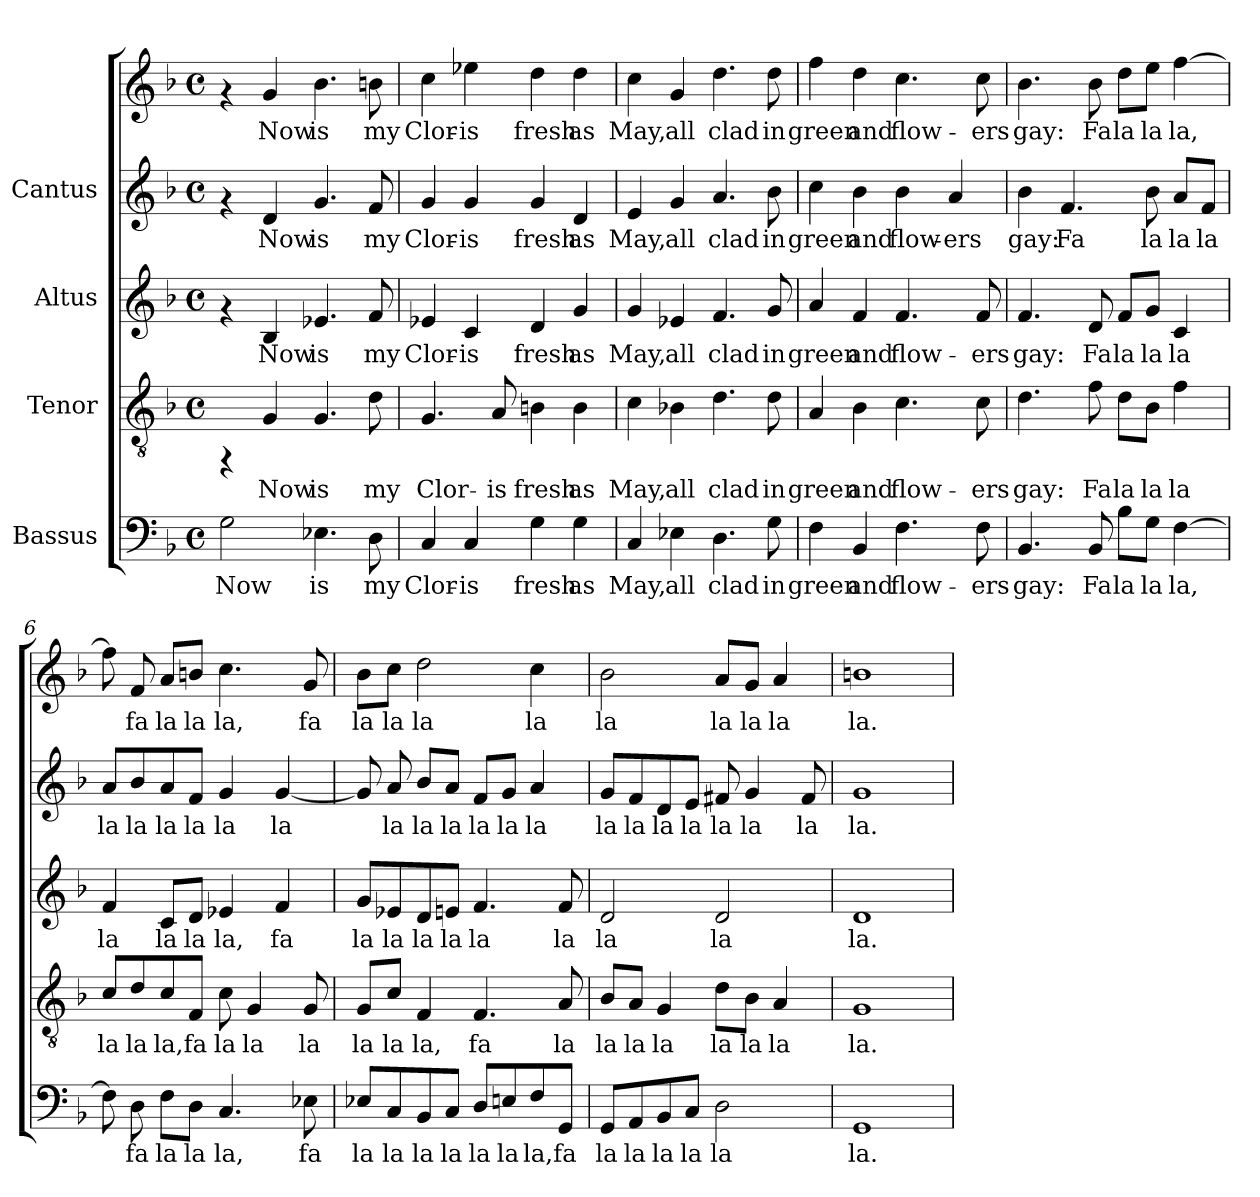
**kern	**text	**kern	**text	**kern	**text	**kern	**text	**kern	**text
*part4	*part4	*part3	*part3	*part2	*part2	*part1	*part1	*part1	*part1
*staff5	*staff5	*staff4	*staff4	*staff3	*staff3	*staff2	*staff2	*staff1	*staff1
*I"Bassus	*	*I"Tenor	*	*I"Altus	*	*I"Cantus	*	*	*
!!LO:PB:g=z
*stria5	*	*stria5	*	*stria5	*	*stria5	*	*stria5	*
*clefF4	*	*clefGv2	*	*clefG2	*	*clefG2	*	*clefG2	*
*k[b-]	*	*k[b-]	*	*k[b-]	*	*k[b-]	*	*k[b-]	*
*F:	*	*F:	*	*F:	*	*F:	*	*F:	*
*M4/4	*	*M4/4	*	*M4/4	*	*M4/4	*	*M4/4	*
*met(c)	*	*met(c)	*	*met(c)	*	*met(c)	*	*met(c)	*
*MM144	*	*MM144	*	*MM144	*	*MM144	*	*MM144	*
=1	=1	=1	=1	=1	=1	=1	=1	=1	=1
!	!LO:LY:b:cj	!	!	!	!	!	!	!	!
2G\	Now	4rFF	.	4rf	.	4rf	.	4rf	.
!	!	!	!LO:LY:b:cj	!	!LO:LY:b:cj	!	!LO:LY:b:cj	!	!LO:LY:b:cj
.	.	4G/	Now	4B-/	Now	4d/	Now	4g/	Now
!	!LO:LY:b:cj	!	!LO:LY:b:cj	!	!LO:LY:b:cj	!	!LO:LY:b:cj	!	!LO:LY:b:cj
4.E-X\	is	4.G/	is	4.e-X/	is	4.g/	is	4.b-\	is
!	!LO:LY:b:cj	!	!LO:LY:b:cj	!	!LO:LY:b:cj	!	!LO:LY:b:cj	!	!LO:LY:b:cj
8D\	my	8d\	my	8f/	my	8f/	my	8bn\	my
=2	=2	=2	=2	=2	=2	=2	=2	=2	=2
!	!LO:LY:b:cj	!	!LO:LY:b:cj	!	!LO:LY:b:cj	!	!LO:LY:b:cj	!	!LO:LY:b:cj
4C/	Clor-	4.G/	Clor-	4e-X/	Clor-	4g/	Clor-	4cc\	Clor-
!	!LO:LY:b:cj	!	!	!	!LO:LY:b:cj	!	!LO:LY:b:cj	!	!LO:LY:b:cj
4C/	-is	.	.	4c/	-is	4g/	-is	4ee-X\	-is
!	!	!	!LO:LY:b:cj	!	!	!	!	!	!
.	.	8A/	-is	.	.	.	.	.	.
!	!LO:LY:b:cj	!	!LO:LY:b:cj	!	!LO:LY:b:cj	!	!LO:LY:b:cj	!	!LO:LY:b:cj
4G\	fresh	4Bn\	fresh	4d/	fresh	4g/	fresh	4dd\	fresh
!	!LO:LY:b:cj	!	!LO:LY:b:cj	!	!LO:LY:b:cj	!	!LO:LY:b:cj	!	!LO:LY:b:cj
4G\	as	4B\	as	4g/	as	4d/	as	4dd\	as
=3	=3	=3	=3	=3	=3	=3	=3	=3	=3
!	!LO:LY:b:cj	!	!LO:LY:b:cj	!	!LO:LY:b:cj	!	!LO:LY:b:cj	!	!LO:LY:b:cj
4C/	May,	4c\	May,	4g/	May,	4e/	May,	4cc\	May,
!	!LO:LY:b:cj	!	!LO:LY:b:cj	!	!LO:LY:b:cj	!	!LO:LY:b:cj	!	!LO:LY:b:cj
4E-X\	all	4B-X\	all	4e-X/	all	4g/	all	4g/	all
!	!LO:LY:b:cj	!	!LO:LY:b:cj	!	!LO:LY:b:cj	!	!LO:LY:b:cj	!	!LO:LY:b:cj
4.D\	clad	4.d\	clad	4.f/	clad	4.a/	clad	4.dd\	clad
!	!LO:LY:b:cj	!	!LO:LY:b:cj	!	!LO:LY:b:cj	!	!LO:LY:b:cj	!	!LO:LY:b:cj
8G\	in	8d\	in	8g/	in	8b-\	in	8dd\	in
=4	=4	=4	=4	=4	=4	=4	=4	=4	=4
!	!LO:LY:b:cj	!	!LO:LY:b:cj	!	!LO:LY:b:cj	!	!LO:LY:b:cj	!	!LO:LY:b:cj
4F\	green	4A/	green	4a/	green	4cc\	green	4ff\	green
!	!LO:LY:b:cj	!	!LO:LY:b:cj	!	!LO:LY:b:cj	!	!LO:LY:b:cj	!	!LO:LY:b:cj
4BB-/	and	4B-\	and	4f/	and	4b-\	and	4dd\	and
!	!LO:LY:b:cj	!	!LO:LY:b:cj	!	!LO:LY:b:cj	!	!LO:LY:b:cj	!	!LO:LY:b:cj
4.F\	flow-	4.c\	flow-	4.f/	flow-	4b-\	flow-	4.cc\	flow-
!	!	!	!	!	!	!	!LO:LY:b:cj	!	!
.	.	.	.	.	.	4a/	-ers	.	.
!	!LO:LY:b:cj	!	!LO:LY:b:cj	!	!LO:LY:b:cj	!	!	!	!LO:LY:b:cj
8F\	-ers	8c\	-ers	8f/	-ers	.	.	8cc\	-ers
!!LO:LB:g=z
=5	=5	=5	=5	=5	=5	=5	=5	=5	=5
!	!LO:LY:b:cj	!	!LO:LY:b:cj	!	!LO:LY:b:cj	!	!LO:LY:b:cj	!	!LO:LY:b:cj
4.BB-/	gay:	4.d\	gay:	4.f/	gay:	4b-\	gay:	4.b-\	gay:
!	!	!	!	!	!	!	!LO:LY:b:cj	!	!
.	.	.	.	.	.	4.f/	Fa	.	.
!	!LO:LY:b:cj	!	!LO:LY:b:cj	!	!LO:LY:b:cj	!	!	!	!LO:LY:b:cj
8BB-/	Fa	8f\	Fa	8d/	Fa	.	.	8b-\	Fa
!	!LO:LY:b:cj	!	!LO:LY:b:cj	!	!LO:LY:b:cj	!	!	!	!LO:LY:b:cj
8B-\L	la	8d\L	la	8f/L	la	.	.	8dd\L	la
!	!LO:LY:b:cj	!	!LO:LY:b:cj	!	!LO:LY:b:cj	!	!LO:LY:b:cj	!	!LO:LY:b:cj
8G\J	la	8B-\J	la	8g/J	la	8b-\	la	8ee\J	la
!	!LO:LY:b:cj	!	!LO:LY:b:cj	!	!LO:LY:b:cj	!	!LO:LY:b:cj	!	!LO:LY:b:cj
[>4F\	la,	4f\	la	4c/	la	8a/L	la	[>4ff\	la,
!	!	!	!	!	!	!	!LO:LY:b:cj	!	!
.	.	.	.	.	.	8f/J	la	.	.
=6	=6	=6	=6	=6	=6	=6	=6	=6	=6
!	!LO:LY:b:cj	!	!LO:LY:b:cj	!	!LO:LY:b:cj	!	!LO:LY:b:cj	!	!LO:LY:b:cj
8F\]	.	8c/L	la	4f/	la	8a/L	la	8ff\]	.
!	!LO:LY:b:cj	!	!LO:LY:b:cj	!	!	!	!LO:LY:b:cj	!	!LO:LY:b:cj
8D\	fa	8d/	la	.	.	8b-/	la	8f/	fa
!	!LO:LY:b:cj	!	!LO:LY:b:cj	!	!LO:LY:b:cj	!	!LO:LY:b:cj	!	!LO:LY:b:cj
8F\L	la	8c/	la,	8c/L	la	8a/	la	8a/L	la
!	!LO:LY:b:cj	!	!LO:LY:b:cj	!	!LO:LY:b:cj	!	!LO:LY:b:cj	!	!LO:LY:b:cj
8D\J	la	8F/J	fa	8d/J	la	8f/J	la	8bn/J	la
!	!LO:LY:b:cj	!	!LO:LY:b:cj	!	!LO:LY:b:cj	!	!LO:LY:b:cj	!	!LO:LY:b:cj
4.C/	la,	8c\	la	4e-X/	la,	4g/	la	4.cc\	la,
!	!	!	!LO:LY:b:cj	!	!	!	!	!	!
.	.	4G/	la	.	.	.	.	.	.
!	!	!	!	!	!LO:LY:b:cj	!	!LO:LY:b:cj	!	!
.	.	.	.	4f/	fa	[<4g/	la	.	.
!	!LO:LY:b:cj	!	!LO:LY:b:cj	!	!	!	!	!	!LO:LY:b:cj
8E-X\	fa	8G/	la	.	.	.	.	8g/	fa
=7	=7	=7	=7	=7	=7	=7	=7	=7	=7
!	!LO:LY:b:cj	!	!LO:LY:b:cj	!	!LO:LY:b:cj	!	!LO:LY:b:cj	!	!LO:LY:b:cj
8E-X/L	la	8G/L	la	8g/L	la	8g/]	.	8b-\L	la
!	!LO:LY:b:cj	!	!LO:LY:b:cj	!	!LO:LY:b:cj	!	!LO:LY:b:cj	!	!LO:LY:b:cj
8C/	la	8c/J	la	8e-X/	la	8a/	la	8cc\J	la
!	!LO:LY:b:cj	!	!LO:LY:b:cj	!	!LO:LY:b:cj	!	!LO:LY:b:cj	!	!LO:LY:b:cj
8BB-/	la	4F/	la,	8d/	la	8b-/L	la	2dd\	la
!	!LO:LY:b:cj	!	!	!	!LO:LY:b:cj	!	!LO:LY:b:cj	!	!
8C/J	la	.	.	8en/J	la	8a/J	la	.	.
!	!LO:LY:b:cj	!	!LO:LY:b:cj	!	!LO:LY:b:cj	!	!LO:LY:b:cj	!	!
8D/L	la	4.F/	fa	4.f/	la	8f/L	la	.	.
!	!LO:LY:b:cj	!	!	!	!	!	!LO:LY:b:cj	!	!
8En/	la	.	.	.	.	8g/J	la	.	.
!	!LO:LY:b:cj	!	!	!	!	!	!LO:LY:b:cj	!	!LO:LY:b:cj
8F/	la,	.	.	.	.	4a/	la	4cc\	la
!	!LO:LY:b:cj	!	!LO:LY:b:cj	!	!LO:LY:b:cj	!	!	!	!
8GG/J	fa	8A/	la	8f/	la	.	.	.	.
!!LO:PB:g=z
=8	=8	=8	=8	=8	=8	=8	=8	=8	=8
!	!LO:LY:b:cj	!	!LO:LY:b:cj	!	!LO:LY:b:cj	!	!LO:LY:b:cj	!	!LO:LY:b:cj
8GG/L	la	8B-/L	la	2d/	la	8g/L	la	2b-\	la
!	!LO:LY:b:cj	!	!LO:LY:b:cj	!	!	!	!LO:LY:b:cj	!	!
8AA/	la	8A/J	la	.	.	8f/	la	.	.
!	!LO:LY:b:cj	!	!LO:LY:b:cj	!	!	!	!LO:LY:b:cj	!	!
8BB-/	la	4G/	la	.	.	8d/	la	.	.
!	!LO:LY:b:cj	!	!	!	!	!	!LO:LY:b:cj	!	!
8C/J	la	.	.	.	.	8e/J	la	.	.
!	!LO:LY:b:cj	!	!LO:LY:b:cj	!	!LO:LY:b:cj	!	!LO:LY:b:cj	!	!LO:LY:b:cj
2D\	la	8d\L	la	2d/	la	8f#X/	la	8a/L	la
!	!	!	!LO:LY:b:cj	!	!	!	!LO:LY:b:cj	!	!LO:LY:b:cj
.	.	8B-\J	la	.	.	4g/	la	8g/J	la
!	!	!	!LO:LY:b:cj	!	!	!	!	!	!LO:LY:b:cj
.	.	4A/	la	.	.	.	.	4a/	la
!	!	!	!	!	!	!	!LO:LY:b:cj	!	!
.	.	.	.	.	.	8f#/	la	.	.
=9	=9	=9	=9	=9	=9	=9	=9	=9	=9
!	!LO:LY:b:cj	!	!LO:LY:b:cj	!	!LO:LY:b:cj	!	!LO:LY:b:cj	!	!LO:LY:b:cj
1GG	la.	1G	la.	1d	la.	1g	la.	1bn	la.
=	=	=	=	=	=	=	=	=	=
*-	*-	*-	*-	*-	*-	*-	*-	*-	*-
